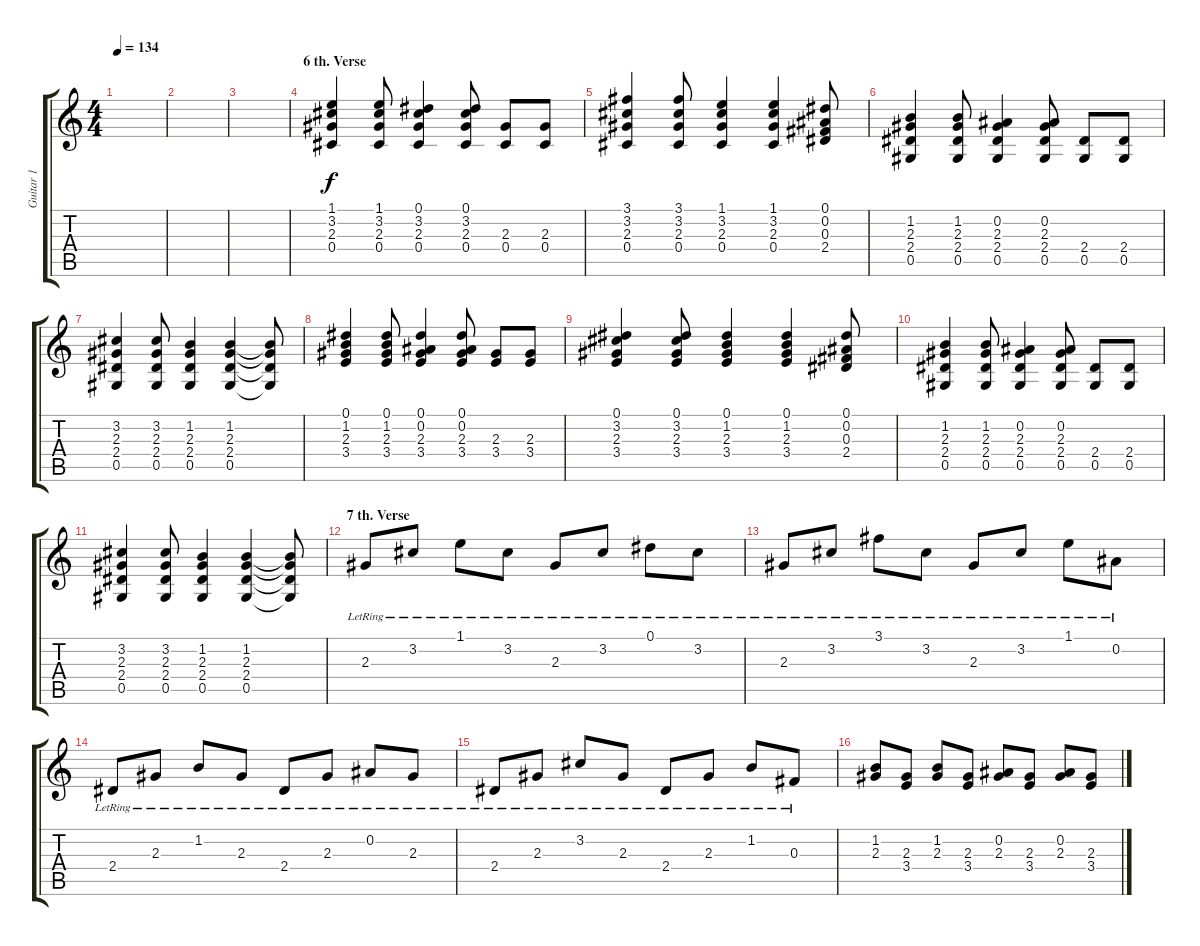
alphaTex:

\track ("Guitar 1" "Guitar 1") {instrument distortionguitar}
\staff {score tabs}
\tuning (Eb4 Bb3 Gb3 Db3 Ab2 Eb2) {hide}
\ts (4 4)
\tempo 134
\clef g2
\ks c
|
|
|
\section ("" "6 th. Verse")
(1.1 3.2 2.3 0.4).4 (1.1 3.2 2.3 0.4).8 (0.1 3.2 2.3 0.4).4 (0.1 3.2 2.3 0.4).8 (2.3 0.4).8 (2.3 0.4).8 |
(3.1 3.2 2.3 0.4).4 (3.1 3.2 2.3 0.4).8 (1.1 3.2 2.3 0.4).4 (1.1 3.2 2.3 0.4).4 (0.1 0.2 0.3 2.4).8 |
(1.2 2.3 2.4 0.5).4 (1.2 2.3 2.4 0.5).8 (0.2 2.3 2.4 0.5).4 (0.2 2.3 2.4 0.5).8 (2.4 0.5).8 (2.4 0.5).8 |
(3.2 2.3 2.4 0.5).4 (3.2 2.3 2.4 0.5).8 (1.2 2.3 2.4 0.5).4 (1.2 2.3 2.4 0.5).4 (1.2{t} 2.3{t} 2.4{t} 0.5{t}).8 |
(0.1 1.2 2.3 3.4).4 (0.1 1.2 2.3 3.4).8 (0.1 0.2 2.3 3.4).4 (0.1 0.2 2.3 3.4).8 (2.3 3.4).8 (2.3 3.4).8 |
(0.1 3.2 2.3 3.4).4 (0.1 3.2 2.3 3.4).8 (0.1 1.2 2.3 3.4).4 (0.1 1.2 2.3 3.4).4 (0.1 0.2 0.3 2.4).8 |
(1.2 2.3 2.4 0.5).4 (1.2 2.3 2.4 0.5).8 (0.2 2.3 2.4 0.5).4 (0.2 2.3 2.4 0.5).8 (2.4 0.5).8 (2.4 0.5).8 |
(3.2 2.3 2.4 0.5).4 (3.2 2.3 2.4 0.5).8 (1.2 2.3 2.4 0.5).4 (1.2 2.3 2.4 0.5).4 (1.2{t} 2.3{t} 2.4{t} 0.5{t}).8 |
\section ("" "7 th. Verse")
2.3{lr}.8 3.2{lr}.8 1.1{lr}.8 3.2{lr}.8 2.3{lr}.8 3.2{lr}.8 0.1{lr}.8 3.2{lr}.8 |
2.3{lr}.8 3.2{lr}.8 3.1{lr}.8 3.2{lr}.8 2.3{lr}.8 3.2{lr}.8 1.1{lr}.8 0.2{lr}.8 |
2.4{lr}.8 2.3{lr}.8 1.2{lr}.8 2.3{lr}.8 2.4{lr}.8 2.3{lr}.8 0.2{lr}.8 2.3{lr}.8 |
2.4{lr}.8 2.3{lr}.8 3.2{lr}.8 2.3{lr}.8 2.4{lr}.8 2.3{lr}.8 1.2{lr}.8 0.3{lr}.8 |
(1.2 2.3).8 (2.3 3.4).8 (1.2 2.3).8 (2.3 3.4).8 (0.2 2.3).8 (2.3 3.4).8 (0.2 2.3).8 (2.3 3.4).8
